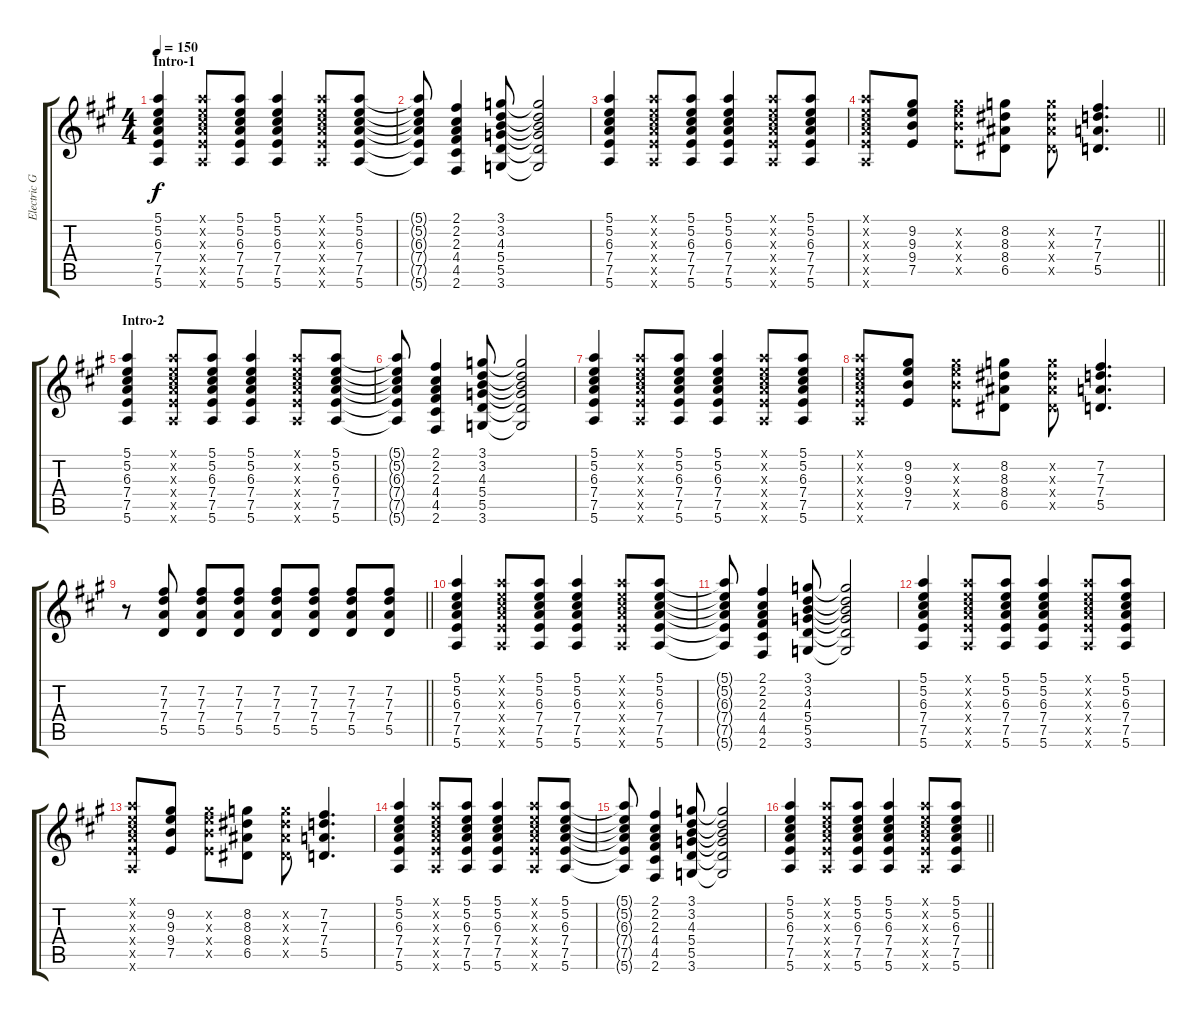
\track ("Electric Guitar" "Electric G") {instrument overdrivenguitar}
\staff {score tabs}
\tuning (E4 B3 G3 D3 A2 E2) {hide}
\ts (4 4)
\section ("" "Intro-1")
\tempo 150
\clef g2
\ks a
(5.1 5.2 6.3 7.4 7.5 5.6).4{dy f instrument overdrivenguitar} (5.1{x} 5.2{x} 6.3{x} 7.4{x} 7.5{x} 5.6{x}).8 (5.1 5.2 6.3 7.4 7.5 5.6).8 (5.1 5.2 6.3 7.4 7.5 5.6).4 (5.1{x} 5.2{x} 6.3{x} 7.4{x} 7.5{x} 5.6{x}).8 (5.1 5.2 6.3 7.4 7.5 5.6).8 |
(5.1{t} 5.2{t} 6.3{t} 7.4{t} 7.5{t} 5.6{t}).8 (2.1 2.2 2.3 4.4 4.5 2.6).4 (3.1 3.2 4.3 5.4 5.5 3.6).8 (3.1{t} 3.2{t} 4.3{t} 5.4{t} 5.5{t} 3.6{t}).2 |
(5.1 5.2 6.3 7.4 7.5 5.6).4 (5.1{x} 5.2{x} 6.3{x} 7.4{x} 7.5{x} 5.6{x}).8 (5.1 5.2 6.3 7.4 7.5 5.6).8 (5.1 5.2 6.3 7.4 7.5 5.6).4 (5.1{x} 5.2{x} 6.3{x} 7.4{x} 7.5{x} 5.6{x}).8 (5.1 5.2 6.3 7.4 7.5 5.6).8 |
\barLineRight lightlight
(5.1{x} 5.2{x} 6.3{x} 7.4{x} 7.5{x} 5.6{x}).8 (9.2 9.3 9.4 7.5).8 (9.2{x} 9.3{x} 9.4{x} 7.5{x}).8 (8.2 8.3 8.4 6.5).8 (8.2{x} 8.3{x} 8.4{x} 6.5{x}).8 (7.2 7.3 7.4 5.5).4{d} |
\section ("" "Intro-2")
(5.1 5.2 6.3 7.4 7.5 5.6).4 (5.1{x} 5.2{x} 6.3{x} 7.4{x} 7.5{x} 5.6{x}).8 (5.1 5.2 6.3 7.4 7.5 5.6).8 (5.1 5.2 6.3 7.4 7.5 5.6).4 (5.1{x} 5.2{x} 6.3{x} 7.4{x} 7.5{x} 5.6{x}).8 (5.1 5.2 6.3 7.4 7.5 5.6).8 |
(5.1{t} 5.2{t} 6.3{t} 7.4{t} 7.5{t} 5.6{t}).8 (2.1 2.2 2.3 4.4 4.5 2.6).4 (3.1 3.2 4.3 5.4 5.5 3.6).8 (3.1{t} 3.2{t} 4.3{t} 5.4{t} 5.5{t} 3.6{t}).2 |
(5.1 5.2 6.3 7.4 7.5 5.6).4 (5.1{x} 5.2{x} 6.3{x} 7.4{x} 7.5{x} 5.6{x}).8 (5.1 5.2 6.3 7.4 7.5 5.6).8 (5.1 5.2 6.3 7.4 7.5 5.6).4 (5.1{x} 5.2{x} 6.3{x} 7.4{x} 7.5{x} 5.6{x}).8 (5.1 5.2 6.3 7.4 7.5 5.6).8 |
(5.1{x} 5.2{x} 6.3{x} 7.4{x} 7.5{x} 5.6{x}).8 (9.2 9.3 9.4 7.5).8 (9.2{x} 9.3{x} 9.4{x} 7.5{x}).8 (8.2 8.3 8.4 6.5).8 (8.2{x} 8.3{x} 8.4{x} 6.5{x}).8 (7.2 7.3 7.4 5.5).4{d} |
\barLineRight lightlight
r.8 (7.2 7.3 7.4 5.5).8 (7.2 7.3 7.4 5.5).8 (7.2 7.3 7.4 5.5).8 (7.2 7.3 7.4 5.5).8 (7.2 7.3 7.4 5.5).8 (7.2 7.3 7.4 5.5).8 (7.2 7.3 7.4 5.5).8 |
\section ("" "")
(5.1 5.2 6.3 7.4 7.5 5.6).4 (5.1{x} 5.2{x} 6.3{x} 7.4{x} 7.5{x} 5.6{x}).8 (5.1 5.2 6.3 7.4 7.5 5.6).8 (5.1 5.2 6.3 7.4 7.5 5.6).4 (5.1{x} 5.2{x} 6.3{x} 7.4{x} 7.5{x} 5.6{x}).8 (5.1 5.2 6.3 7.4 7.5 5.6).8 |
(5.1{t} 5.2{t} 6.3{t} 7.4{t} 7.5{t} 5.6{t}).8 (2.1 2.2 2.3 4.4 4.5 2.6).4 (3.1 3.2 4.3 5.4 5.5 3.6).8 (3.1{t} 3.2{t} 4.3{t} 5.4{t} 5.5{t} 3.6{t}).2 |
(5.1 5.2 6.3 7.4 7.5 5.6).4 (5.1{x} 5.2{x} 6.3{x} 7.4{x} 7.5{x} 5.6{x}).8 (5.1 5.2 6.3 7.4 7.5 5.6).8 (5.1 5.2 6.3 7.4 7.5 5.6).4 (5.1{x} 5.2{x} 6.3{x} 7.4{x} 7.5{x} 5.6{x}).8 (5.1 5.2 6.3 7.4 7.5 5.6).8 |
(5.1{x} 5.2{x} 6.3{x} 7.4{x} 7.5{x} 5.6{x}).8 (9.2 9.3 9.4 7.5).8 (9.2{x} 9.3{x} 9.4{x} 7.5{x}).8 (8.2 8.3 8.4 6.5).8 (8.2{x} 8.3{x} 8.4{x} 6.5{x}).8 (7.2 7.3 7.4 5.5).4{d} |
(5.1 5.2 6.3 7.4 7.5 5.6).4 (5.1{x} 5.2{x} 6.3{x} 7.4{x} 7.5{x} 5.6{x}).8 (5.1 5.2 6.3 7.4 7.5 5.6).8 (5.1 5.2 6.3 7.4 7.5 5.6).4 (5.1{x} 5.2{x} 6.3{x} 7.4{x} 7.5{x} 5.6{x}).8 (5.1 5.2 6.3 7.4 7.5 5.6).8 |
(5.1{t} 5.2{t} 6.3{t} 7.4{t} 7.5{t} 5.6{t}).8 (2.1 2.2 2.3 4.4 4.5 2.6).4 (3.1 3.2 4.3 5.4 5.5 3.6).8 (3.1{t} 3.2{t} 4.3{t} 5.4{t} 5.5{t} 3.6{t}).2 |
\barLineRight lightlight
(5.1 5.2 6.3 7.4 7.5 5.6).4 (5.1{x} 5.2{x} 6.3{x} 7.4{x} 7.5{x} 5.6{x}).8 (5.1 5.2 6.3 7.4 7.5 5.6).8 (5.1 5.2 6.3 7.4 7.5 5.6).4 (5.1{x} 5.2{x} 6.3{x} 7.4{x} 7.5{x} 5.6{x}).8 (5.1 5.2 6.3 7.4 7.5 5.6).8
